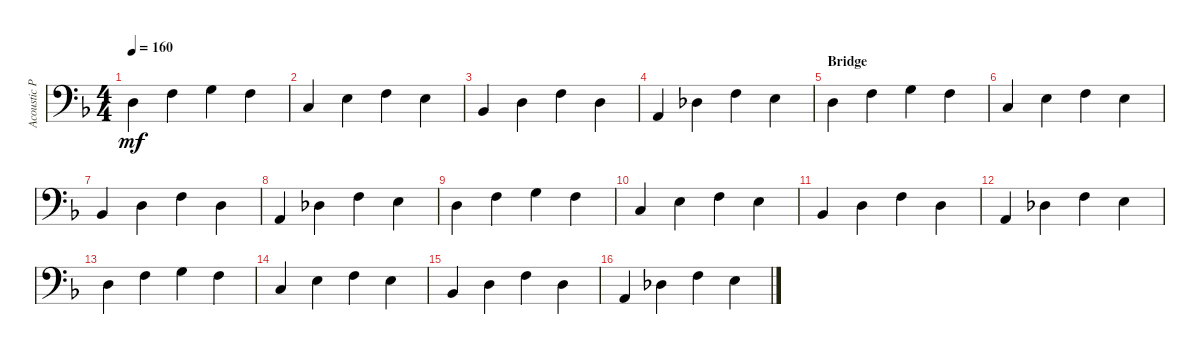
\track ("Acoustic Piano (Staff 2)" "Acoustic P") {instrument acousticgrandpiano}
\staff {score}
\tuning (E4 B3 G3 D3 A2 E2 B1) {hide}
\ts (4 4)
\tempo 160
\clef f4
\ks dminor
0.4.4{dy mf} 3.4.4 0.3.4 3.4.4 |
3.5.4 2.4.4 3.4.4 2.4.4 |
1.5.4 0.4.4 3.4.4 0.4.4 |
0.5.4 4.5.4 3.4.4 2.4.4 |
\section ("" "Bridge")
0.4.4 3.4.4 0.3.4 3.4.4 |
3.5.4 2.4.4 3.4.4 2.4.4 |
1.5.4 0.4.4 3.4.4 0.4.4 |
0.5.4 4.5.4 3.4.4 2.4.4 |
0.4.4 3.4.4 0.3.4 3.4.4 |
3.5.4 2.4.4 3.4.4 2.4.4 |
1.5.4 0.4.4 3.4.4 0.4.4 |
0.5.4 4.5.4 3.4.4 2.4.4 |
0.4.4 3.4.4 0.3.4 3.4.4 |
3.5.4 2.4.4 3.4.4 2.4.4 |
1.5.4 0.4.4 3.4.4 0.4.4 |
0.5.4 4.5.4 3.4.4 2.4.4
